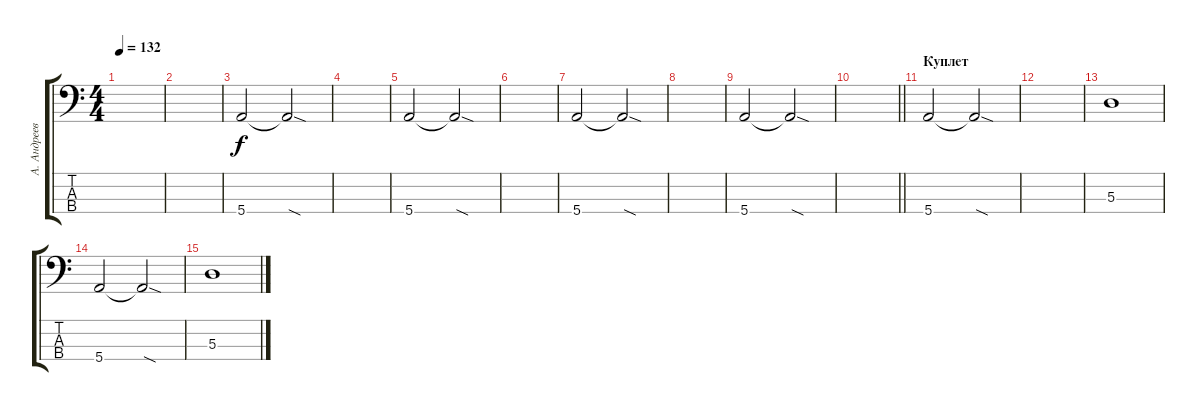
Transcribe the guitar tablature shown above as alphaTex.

\track ("А. Андреев" "А. Андреев") {instrument electricbassfinger}
\staff {score tabs}
\tuning (G2 D2 A1 E1) {hide}
\ts (4 4)
\tempo 132
\clef f4
\ks c
|
|
5.4.2 5.4{sod t}.2 |
|
5.4.2 5.4{sod t}.2 |
|
5.4.2 5.4{sod t}.2 |
|
5.4.2 5.4{sod t}.2 |
\barLineRight lightlight
|
\section ("" "Куплет")
5.4.2 5.4{sod t}.2 |
|
5.3.1 |
5.4.2 5.4{sod t}.2 |
5.3.1
